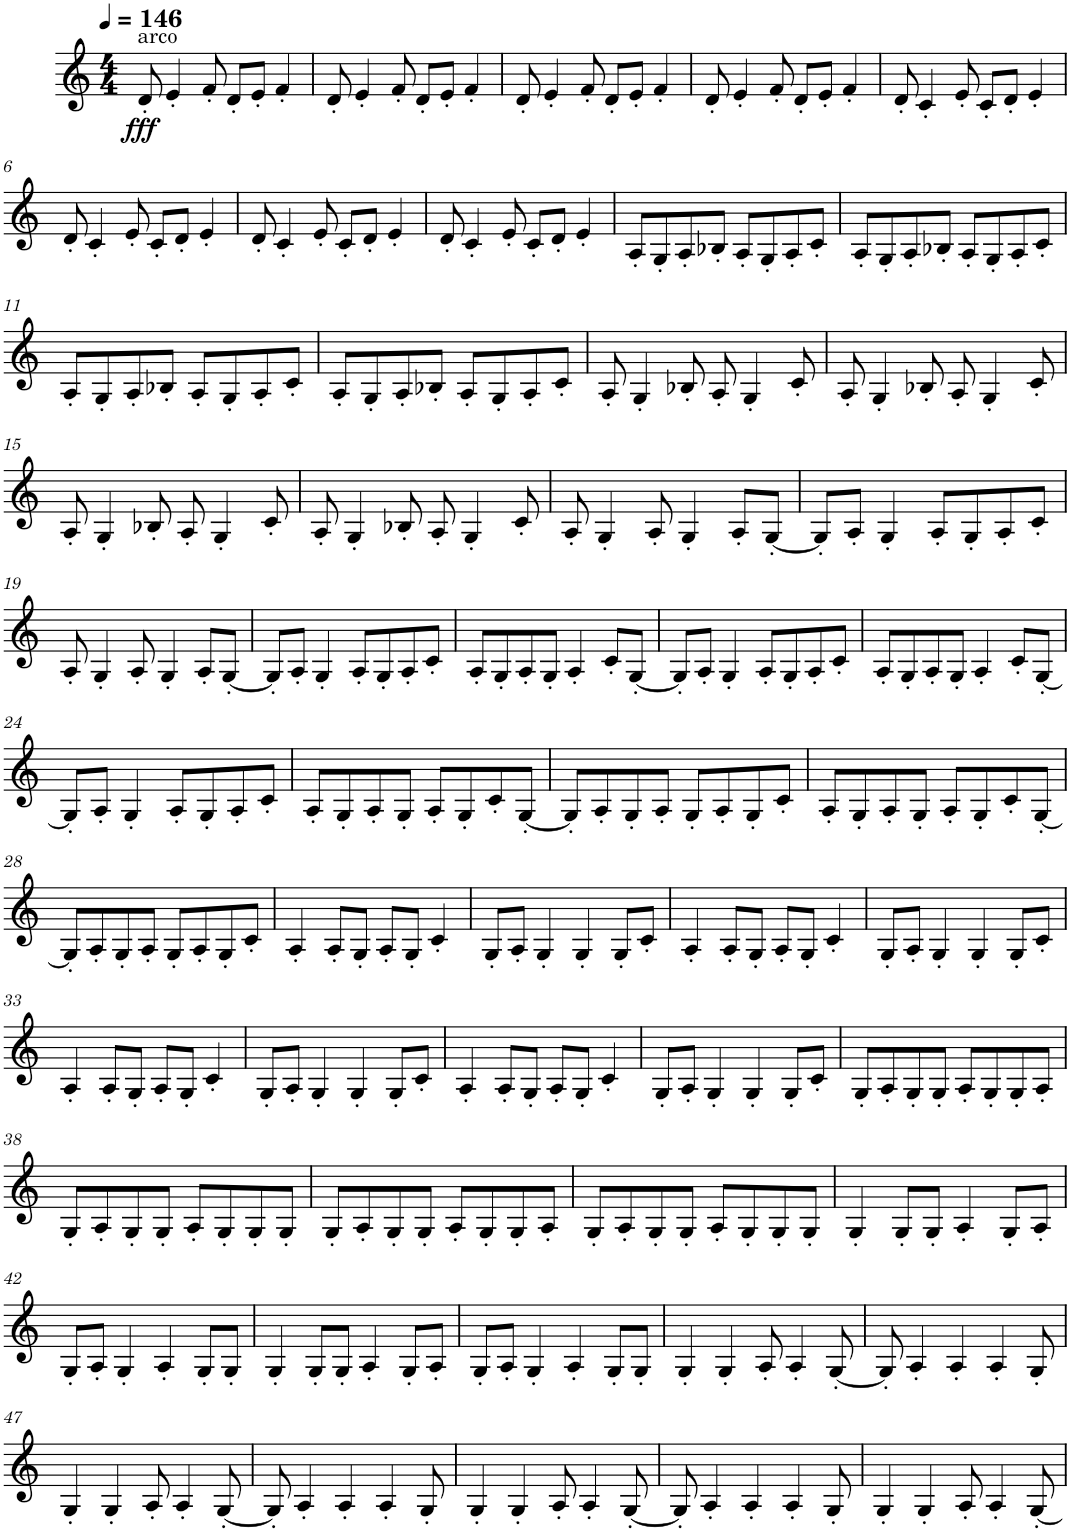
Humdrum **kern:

**kern	**dynam
*part1	*part1
*staff1	*staff1
*I"Marimba	*
*I'Mrm.	*
*clefG2	*
*k[]	*
*M4/4	*
*MM146	*
=1	=1
!LO:TX:a:t=arco	!
!	!LO:DY:b
8d'/	fff
4e'/	.
8f'/	.
8d'/L	.
8e'/J	.
4f'/	.
=2	=2
8d'/	.
4e'/	.
8f'/	.
8d'/L	.
8e'/J	.
4f'/	.
=3	=3
8d'/	.
4e'/	.
8f'/	.
8d'/L	.
8e'/J	.
4f'/	.
=4	=4
8d'/	.
4e'/	.
8f'/	.
8d'/L	.
8e'/J	.
4f'/	.
=5	=5
8d'/	.
4c'/	.
8e'/	.
8c'/L	.
8d'/J	.
4e'/	.
!!LO:LB:g=z
=6	=6
8d'/	.
4c'/	.
8e'/	.
8c'/L	.
8d'/J	.
4e'/	.
=7	=7
8d'/	.
4c'/	.
8e'/	.
8c'/L	.
8d'/J	.
4e'/	.
=8	=8
8d'/	.
4c'/	.
8e'/	.
8c'/L	.
8d'/J	.
4e'/	.
=9	=9
8A'/L	.
8G'/	.
8A'/	.
8B-X'/J	.
8A'/L	.
8G'/	.
8A'/	.
8c'/J	.
=10	=10
8A'/L	.
8G'/	.
8A'/	.
8B-X'/J	.
8A'/L	.
8G'/	.
8A'/	.
8c'/J	.
!!LO:LB:g=z
=11	=11
8A'/L	.
8G'/	.
8A'/	.
8B-X'/J	.
8A'/L	.
8G'/	.
8A'/	.
8c'/J	.
=12	=12
8A'/L	.
8G'/	.
8A'/	.
8B-X'/J	.
8A'/L	.
8G'/	.
8A'/	.
8c'/J	.
=13	=13
8A'/	.
4G'/	.
8B-X'/	.
8A'/	.
4G'/	.
8c'/	.
=14	=14
8A'/	.
4G'/	.
8B-X'/	.
8A'/	.
4G'/	.
8c'/	.
!!LO:LB:g=z
=15	=15
8A'/	.
4G'/	.
8B-X'/	.
8A'/	.
4G'/	.
8c'/	.
=16	=16
8A'/	.
4G'/	.
8B-X'/	.
8A'/	.
4G'/	.
8c'/	.
=17	=17
8A'/	.
4G'/	.
8A'/	.
4G'/	.
8A'/L	.
[8G'/J	.
=18	=18
8G'/L]	.
8A'/J	.
4G'/	.
8A'/L	.
8G'/	.
8A'/	.
8c'/J	.
!!LO:LB:g=z
=19	=19
8A'/	.
4G'/	.
8A'/	.
4G'/	.
8A'/L	.
[8G'/J	.
=20	=20
8G'/L]	.
8A'/J	.
4G'/	.
8A'/L	.
8G'/	.
8A'/	.
8c'/J	.
=21	=21
8A'/L	.
8G'/	.
8A'/	.
8G'/J	.
4A'/	.
8c'/L	.
[8G'/J	.
=22	=22
8G'/L]	.
8A'/J	.
4G'/	.
8A'/L	.
8G'/	.
8A'/	.
8c'/J	.
=23	=23
8A'/L	.
8G'/	.
8A'/	.
8G'/J	.
4A'/	.
8c'/L	.
[8G'/J	.
!!LO:LB:g=z
=24	=24
8G'/L]	.
8A'/J	.
4G'/	.
8A'/L	.
8G'/	.
8A'/	.
8c'/J	.
=25	=25
8A'/L	.
8G'/	.
8A'/	.
8G'/J	.
8A'/L	.
8G'/	.
8c'/	.
[8G'/J	.
=26	=26
8G'/L]	.
8A'/	.
8G'/	.
8A'/J	.
8G'/L	.
8A'/	.
8G'/	.
8c'/J	.
=27	=27
8A'/L	.
8G'/	.
8A'/	.
8G'/J	.
8A'/L	.
8G'/	.
8c'/	.
[8G'/J	.
!!LO:LB:g=z
=28	=28
8G'/L]	.
8A'/	.
8G'/	.
8A'/J	.
8G'/L	.
8A'/	.
8G'/	.
8c'/J	.
=29	=29
4A'/	.
8A'/L	.
8G'/J	.
8A'/L	.
8G'/J	.
4c'/	.
=30	=30
8G'/L	.
8A'/J	.
4G'/	.
4G'/	.
8G'/L	.
8c'/J	.
=31	=31
4A'/	.
8A'/L	.
8G'/J	.
8A'/L	.
8G'/J	.
4c'/	.
=32	=32
8G'/L	.
8A'/J	.
4G'/	.
4G'/	.
8G'/L	.
8c'/J	.
!!LO:LB:g=z
=33	=33
4A'/	.
8A'/L	.
8G'/J	.
8A'/L	.
8G'/J	.
4c'/	.
=34	=34
8G'/L	.
8A'/J	.
4G'/	.
4G'/	.
8G'/L	.
8c'/J	.
=35	=35
4A'/	.
8A'/L	.
8G'/J	.
8A'/L	.
8G'/J	.
4c'/	.
=36	=36
8G'/L	.
8A'/J	.
4G'/	.
4G'/	.
8G'/L	.
8c'/J	.
=37	=37
8G'/L	.
8A'/	.
8G'/	.
8G'/J	.
8A'/L	.
8G'/	.
8G'/	.
8A'/J	.
!!LO:LB:g=z
=38	=38
8G'/L	.
8A'/	.
8G'/	.
8G'/J	.
8A'/L	.
8G'/	.
8G'/	.
8G'/J	.
=39	=39
8G'/L	.
8A'/	.
8G'/	.
8G'/J	.
8A'/L	.
8G'/	.
8G'/	.
8A'/J	.
=40	=40
8G'/L	.
8A'/	.
8G'/	.
8G'/J	.
8A'/L	.
8G'/	.
8G'/	.
8G'/J	.
=41	=41
4G'/	.
8G'/L	.
8G'/J	.
4A'/	.
8G'/L	.
8A'/J	.
!!LO:LB:g=z
=42	=42
8G'/L	.
8A'/J	.
4G'/	.
4A'/	.
8G'/L	.
8G'/J	.
=43	=43
4G'/	.
8G'/L	.
8G'/J	.
4A'/	.
8G'/L	.
8A'/J	.
=44	=44
8G'/L	.
8A'/J	.
4G'/	.
4A'/	.
8G'/L	.
8G'/J	.
=45	=45
4G'/	.
4G'/	.
8A'/	.
4A'/	.
[8G'/	.
=46	=46
8G'/]	.
4A'/	.
4A'/	.
4A'/	.
8G'/	.
!!LO:LB:g=z
=47	=47
4G'/	.
4G'/	.
8A'/	.
4A'/	.
[8G'/	.
=48	=48
8G'/]	.
4A'/	.
4A'/	.
4A'/	.
8G'/	.
=49	=49
4G'/	.
4G'/	.
8A'/	.
4A'/	.
[8G'/	.
=50	=50
8G'/]	.
4A'/	.
4A'/	.
4A'/	.
8G'/	.
=51	=51
4G'/	.
4G'/	.
8A'/	.
4A'/	.
[8G'/	.
=	=
*-	*-
